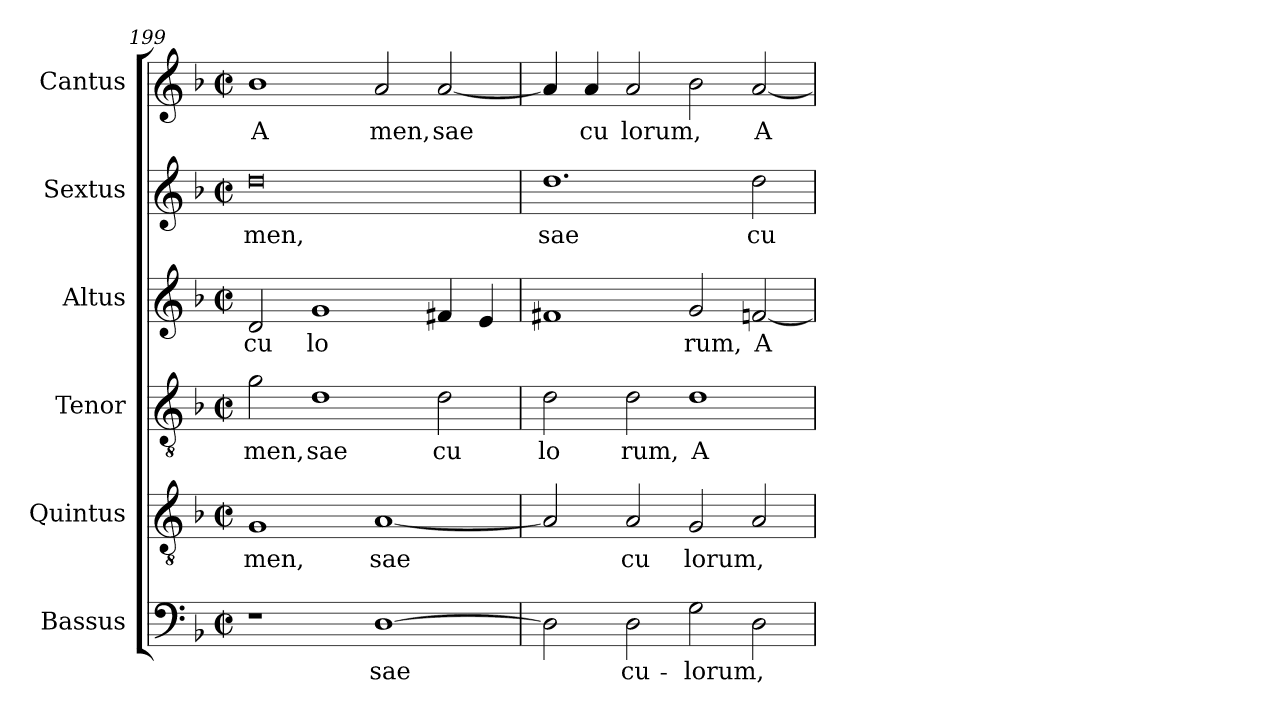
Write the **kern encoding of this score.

**kern	**text	**kern	**text	**kern	**text	**kern	**text	**kern	**text	**kern	**text
*part6	*part6	*part5	*part5	*part4	*part4	*part3	*part3	*part2	*part2	*part1	*part1
*staff6	*staff6	*staff5	*staff5	*staff4	*staff4	*staff3	*staff3	*staff2	*staff2	*staff1	*staff1
*I"Bassus	*	*I"Quintus	*	*I"Tenor	*	*I"Altus	*	*I"Sextus	*	*I"Cantus	*
*I'B	*	*I'Q	*	*I'T	*	*I'A	*	*I'S	*	*I'C	*
*clefF4	*	*clefGv2	*	*clefGv2	*	*clefG2	*	*clefG2	*	*clefG2	*
*k[b-]	*	*k[b-]	*	*k[b-]	*	*k[b-]	*	*k[b-]	*	*k[b-]	*
*F:	*	*F:	*	*F:	*	*F:	*	*F:	*	*F:	*
*M2/2	*	*M2/2	*	*M2/2	*	*M2/2	*	*M2/2	*	*M2/2	*
*met(c|)	*	*met(c|)	*	*met(c|)	*	*met(c|)	*	*met(c|)	*	*met(c|)	*
=199	=199	=199	=199	=199	=199	=199	=199	=199	=199	=199	=199
!	!	!	!LO:LY:b:cj	!	!LO:LY:b:cj	!	!LO:LY:b:cj	!	!LO:LY:b:cj	!	!LO:LY:b:cj
1r	.	1G	men,	2g\	men,	2d/	cu	0dd	men,	1b-	A
!	!	!	!	!	!LO:LY:b:cj	!	!LO:LY:b:cj	!	!	!	!
.	.	.	.	1d	sae	1g	lo	.	.	.	.
!	!LO:LY:b:cj	!	!LO:LY:b:cj	!	!	!	!	!	!	!	!LO:LY:b:cj
[>1D	sae-	[<1A	sae	.	.	.	.	.	.	2a/	men,
!	!	!	!	!	!LO:LY:b:cj	!	!LO:LY:b:cj	!	!	!	!LO:LY:b:cj
.	.	.	.	2d\	cu	4f#X/	.	.	.	[<2a/	sae
!	!	!	!	!	!	!	!LO:LY:b:cj	!	!	!	!
.	.	.	.	.	.	4e/	.	.	.	.	.
=200	=200	=200	=200	=200	=200	=200	=200	=200	=200	=200	=200
!	!LO:LY:b:cj	!	!LO:LY:b:cj	!	!LO:LY:b:cj	!	!LO:LY:b:cj	!	!LO:LY:b:cj	!	!LO:LY:b:cj
2D\]	--	2A/]	.	2d\	lo	1f#X	.	1.dd	sae	4a/]	.
!	!	!	!	!	!	!	!	!	!	!	!LO:LY:b:cj
.	.	.	.	.	.	.	.	.	.	4a/	cu
!	!LO:LY:b:cj	!	!LO:LY:b:cj	!	!LO:LY:b:cj	!	!	!	!	!	!LO:LY:b:cj
2D\	-cu-	2A/	cu	2d\	rum,	.	.	.	.	2a/	lorum,
!	!LO:LY:b:cj	!	!LO:LY:b:cj	!	!LO:LY:b:cj	!	!LO:LY:b:cj	!	!	!	!LO:LY:b:cj
2G\	-lorum,	2G/	lorum,	1d	A	2g/	rum,	.	.	2b-\	.
!	!LO:LY:b:cj	!	!LO:LY:b:cj	!	!	!	!LO:LY:b:cj	!	!LO:LY:b:cj	!	!LO:LY:b:cj
2D\	.	2A/	.	.	.	[<2fn/	A	2dd\	cu	[<2a/	A
=	=	=	=	=	=	=	=	=	=	=	=
*-	*-	*-	*-	*-	*-	*-	*-	*-	*-	*-	*-
